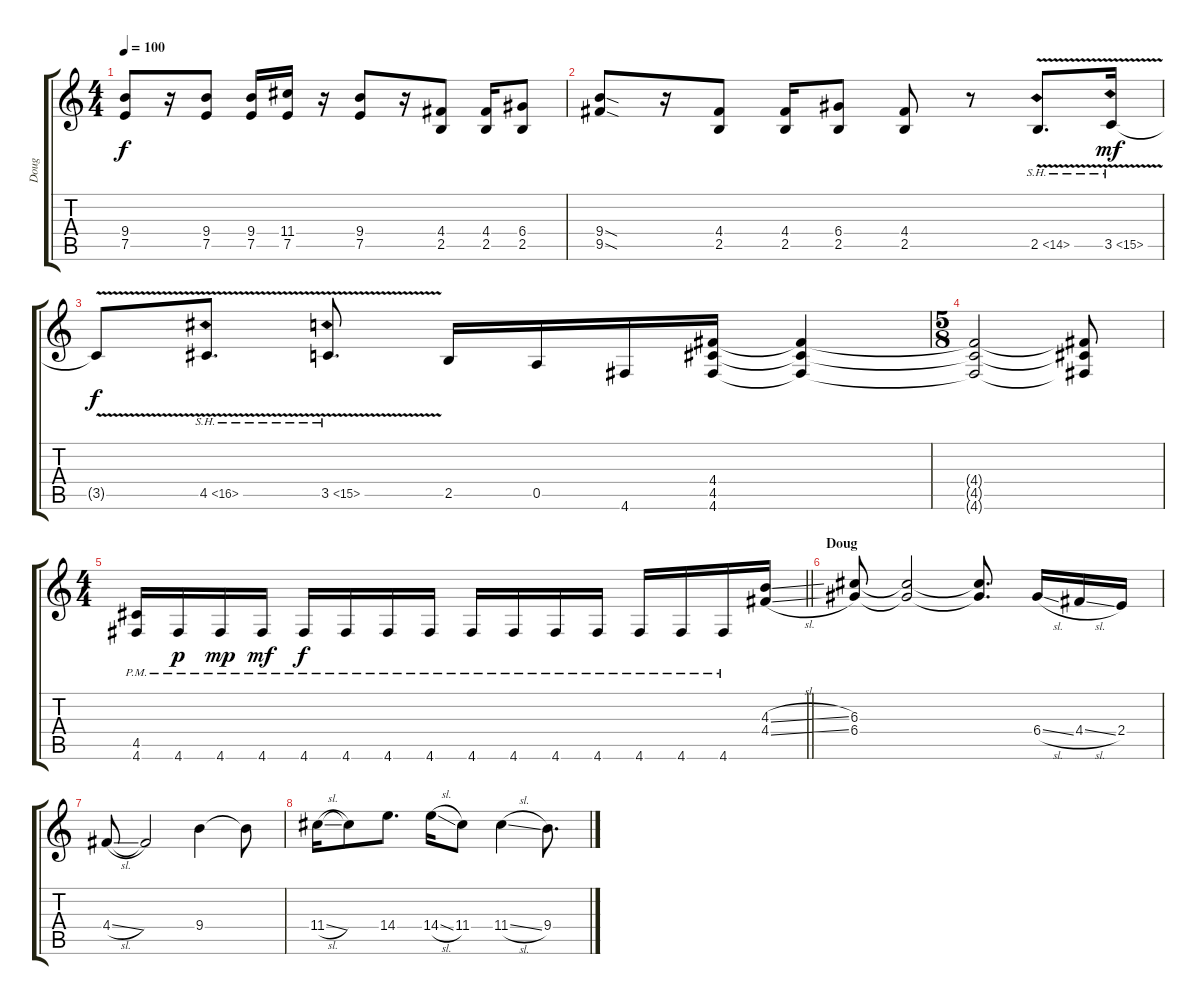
\track ("Doug" "Doug") {instrument overdrivenguitar}
\staff {score tabs}
\tuning (E4 B3 G3 D3 A2 D2) {hide}
\ts (4 4)
\tempo 100
\clef g2
\ks c
(9.4 7.5).8{dy f} r.16 (9.4 7.5).8 (9.4 7.5).16 (11.4 7.5).16 r.16 (9.4 7.5).8 r.16 (4.4 2.5).8 (4.4 2.5).16 (6.4 2.5).8 |
(9.4{sod} 9.5{sod}).8 r.16 (4.4 2.5).8 (4.4 2.5).16 (6.4 2.5).8 (4.4 2.5).8 r.8 2.5{sh 12 v}.8{d} 3.5{sh 12 v}.16{dy mf} |
3.5{t}.8{dy f} 4.5{sh 12 v}.8{d} 3.5{sh 12 v}.8{d} 2.5.16 0.5.16 4.6.16 (4.4 4.5 4.6).16 (4.4{t} 4.5{t} 4.6{t}).4 |
\ts (5 8)
(4.4{t} 4.5{t} 4.6{t}).2 (4.4{t} 4.5{t} 4.6{t}).8 |
\ts (4 4)
\barLineRight lightlight
(4.5{pm} 4.6{pm}).16 4.6{pm}.16{dy p} 4.6{pm}.16{dy mp} 4.6{pm}.16{dy mf} 4.6{pm}.16{dy f} 4.6{pm}.16 4.6{pm}.16 4.6{pm}.16 4.6{pm}.16 4.6{pm}.16 4.6{pm}.16 4.6{pm}.16 4.6{pm}.16 4.6{pm}.16 4.6{pm}.16 (4.3{sl} 4.4{sl}).16 |
\section ("" "Doug")
(6.3 6.4).8{volume 14 balance 8} (6.3{t} 6.4{t}).2 (6.3{t} 6.4{t}).8{d} 6.4{sl}.16 4.4{sl}.16 2.4.16 |
4.4{sl}.8 4.4{t}.2 9.4.4 9.4{t}.8 |
11.4{sl}.16 11.4{t}.8 14.4.8{d} 14.4{sl}.16 11.4.8 11.4{sl}.4 9.4.8{d}
